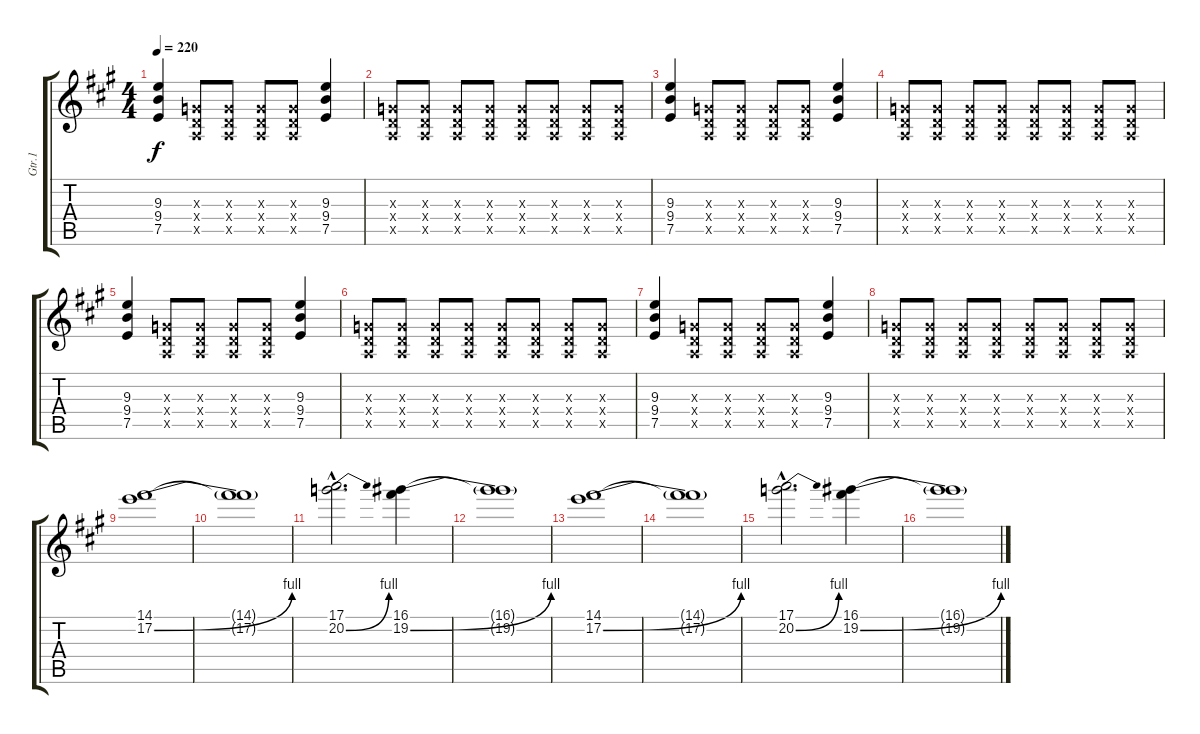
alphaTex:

\track ("Gtr.1" "Gtr.1") {instrument distortionguitar}
\staff {score tabs}
\tuning (E4 B3 G3 D3 A2 E2) {hide}
\ts (4 4)
\tempo 220
\clef g2
\ks a
(9.3 9.4 7.5).4{dy f} (0.3{x} 0.4{x} 0.5{x}).8 (0.3{x} 0.4{x} 0.5{x}).8 (0.3{x} 0.4{x} 0.5{x}).8 (0.3{x} 0.4{x} 0.5{x}).8 (9.3 9.4 7.5).4 |
(0.3{x} 0.4{x} 0.5{x}).8 (0.3{x} 0.4{x} 0.5{x}).8 (0.3{x} 0.4{x} 0.5{x}).8 (0.3{x} 0.4{x} 0.5{x}).8 (0.3{x} 0.4{x} 0.5{x}).8 (0.3{x} 0.4{x} 0.5{x}).8 (0.3{x} 0.4{x} 0.5{x}).8 (0.3{x} 0.4{x} 0.5{x}).8 |
(9.3 9.4 7.5).4 (0.3{x} 0.4{x} 0.5{x}).8 (0.3{x} 0.4{x} 0.5{x}).8 (0.3{x} 0.4{x} 0.5{x}).8 (0.3{x} 0.4{x} 0.5{x}).8 (9.3 9.4 7.5).4 |
(0.3{x} 0.4{x} 0.5{x}).8 (0.3{x} 0.4{x} 0.5{x}).8 (0.3{x} 0.4{x} 0.5{x}).8 (0.3{x} 0.4{x} 0.5{x}).8 (0.3{x} 0.4{x} 0.5{x}).8 (0.3{x} 0.4{x} 0.5{x}).8 (0.3{x} 0.4{x} 0.5{x}).8 (0.3{x} 0.4{x} 0.5{x}).8 |
(9.3 9.4 7.5).4 (0.3{x} 0.4{x} 0.5{x}).8 (0.3{x} 0.4{x} 0.5{x}).8 (0.3{x} 0.4{x} 0.5{x}).8 (0.3{x} 0.4{x} 0.5{x}).8 (9.3 9.4 7.5).4 |
(0.3{x} 0.4{x} 0.5{x}).8 (0.3{x} 0.4{x} 0.5{x}).8 (0.3{x} 0.4{x} 0.5{x}).8 (0.3{x} 0.4{x} 0.5{x}).8 (0.3{x} 0.4{x} 0.5{x}).8 (0.3{x} 0.4{x} 0.5{x}).8 (0.3{x} 0.4{x} 0.5{x}).8 (0.3{x} 0.4{x} 0.5{x}).8 |
(9.3 9.4 7.5).4 (0.3{x} 0.4{x} 0.5{x}).8 (0.3{x} 0.4{x} 0.5{x}).8 (0.3{x} 0.4{x} 0.5{x}).8 (0.3{x} 0.4{x} 0.5{x}).8 (9.3 9.4 7.5).4 |
(0.3{x} 0.4{x} 0.5{x}).8 (0.3{x} 0.4{x} 0.5{x}).8 (0.3{x} 0.4{x} 0.5{x}).8 (0.3{x} 0.4{x} 0.5{x}).8 (0.3{x} 0.4{x} 0.5{x}).8 (0.3{x} 0.4{x} 0.5{x}).8 (0.3{x} 0.4{x} 0.5{x}).8 (0.3{x} 0.4{x} 0.5{x}).8 |
(14.1 17.2{be (bend 0 0 60 4)}).1 |
(14.1{t} 17.2{t}).1 |
(17.1{hac} 20.2{be (bend 0 0 60 4) hac}).2{d} (16.1 19.2{be (bend 0 0 60 4)}).4 |
(16.1{t} 19.2{t}).1 |
(14.1 17.2{be (bend 0 0 60 4)}).1 |
(14.1{t} 17.2{t}).1 |
(17.1{hac} 20.2{be (bend 0 0 60 4) hac}).2{d} (16.1 19.2{be (bend 0 0 60 4)}).4 |
(16.1{t} 19.2{t}).1
